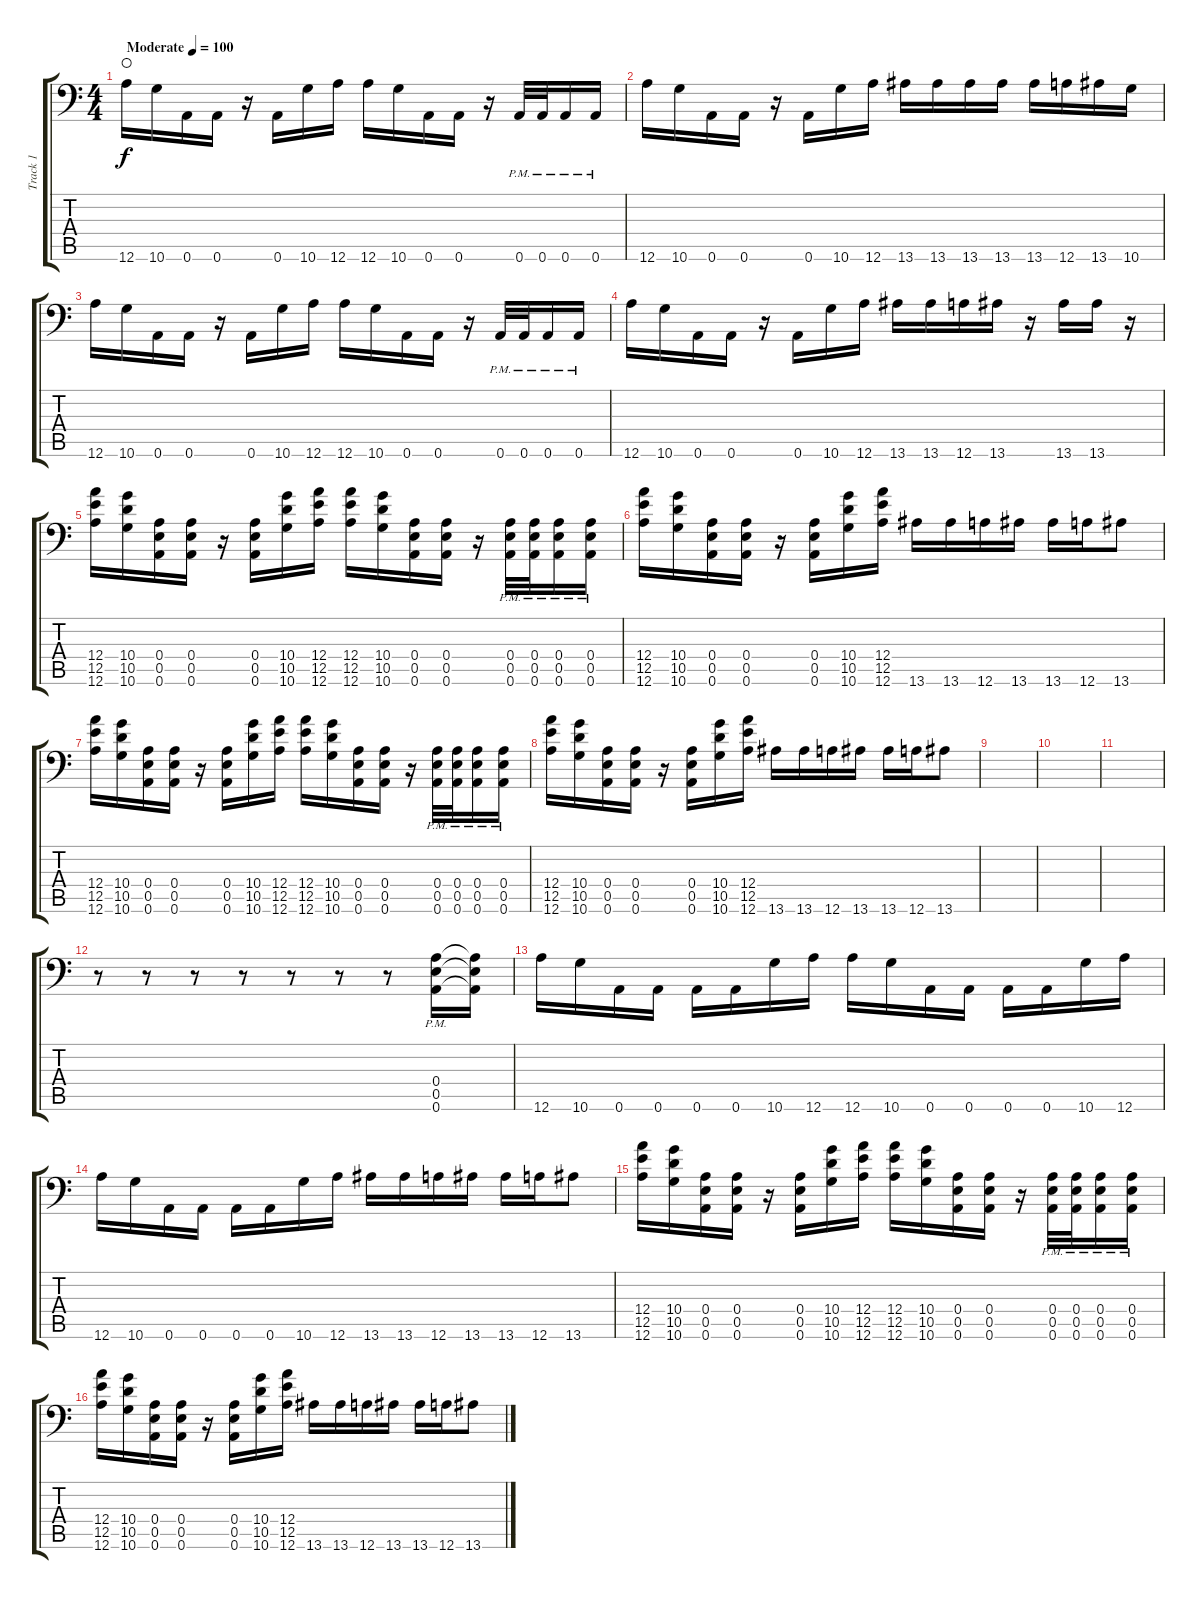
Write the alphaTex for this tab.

\track ("Track 1" "Track 1") {instrument distortionguitar}
\staff {score tabs}
\tuning (B3 Gb3 D3 A2 E2 A1) {hide}
\ts (4 4)
\tempo (100 "Moderate")
\clef f4
\ks c
12.6.16{dy f instrument distortionguitar waho} 10.6.16 0.6.16 0.6.16 r.16 0.6.16 10.6.16 12.6.16 12.6.16 10.6.16 0.6.16 0.6.16 r.16 0.6{pm}.32 0.6{pm}.32 0.6{pm}.16 0.6{pm}.16 |
12.6.16 10.6.16 0.6.16 0.6.16 r.16 0.6.16 10.6.16 12.6.16 13.6.16 13.6.16 13.6.16 13.6.16 13.6.16 12.6.16 13.6.16 10.6.16 |
12.6.16 10.6.16 0.6.16 0.6.16 r.16 0.6.16 10.6.16 12.6.16 12.6.16 10.6.16 0.6.16 0.6.16 r.16 0.6{pm}.32 0.6{pm}.32 0.6{pm}.16 0.6{pm}.16 |
12.6.16 10.6.16 0.6.16 0.6.16 r.16 0.6.16 10.6.16 12.6.16 13.6.16 13.6.16 12.6.16 13.6.16 r.16{volume 0} 13.6.16{volume 7} 13.6.16 r.16{volume 0} |
(12.4 12.5 12.6).16{volume 7} (10.4 10.5 10.6).16 (0.4 0.5 0.6).16 (0.4 0.5 0.6).16 r.16 (0.4 0.5 0.6).16 (10.4 10.5 10.6).16 (12.4 12.5 12.6).16 (12.4 12.5 12.6).16 (10.4 10.5 10.6).16 (0.4 0.5 0.6).16 (0.4 0.5 0.6).16 r.16 (0.4{pm} 0.5{pm} 0.6{pm}).32 (0.4{pm} 0.5{pm} 0.6{pm}).32 (0.4{pm} 0.5{pm} 0.6{pm}).16 (0.4{pm} 0.5{pm} 0.6{pm}).16 |
(12.4 12.5 12.6).16 (10.4 10.5 10.6).16 (0.4 0.5 0.6).16 (0.4 0.5 0.6).16 r.16 (0.4 0.5 0.6).16 (10.4 10.5 10.6).16 (12.4 12.5 12.6).16 13.6.16 13.6.16 12.6.16 13.6.16 13.6.16 12.6.16 13.6.8 |
(12.4 12.5 12.6).16 (10.4 10.5 10.6).16 (0.4 0.5 0.6).16 (0.4 0.5 0.6).16 r.16 (0.4 0.5 0.6).16 (10.4 10.5 10.6).16 (12.4 12.5 12.6).16 (12.4 12.5 12.6).16 (10.4 10.5 10.6).16 (0.4 0.5 0.6).16 (0.4 0.5 0.6).16 r.16 (0.4{pm} 0.5{pm} 0.6{pm}).32 (0.4{pm} 0.5{pm} 0.6{pm}).32 (0.4{pm} 0.5{pm} 0.6{pm}).16 (0.4{pm} 0.5{pm} 0.6{pm}).16 |
(12.4 12.5 12.6).16 (10.4 10.5 10.6).16 (0.4 0.5 0.6).16 (0.4 0.5 0.6).16 r.16 (0.4 0.5 0.6).16 (10.4 10.5 10.6).16 (12.4 12.5 12.6).16 13.6.16 13.6.16 12.6.16 13.6.16 13.6.16 12.6.16 13.6.8 |
|
|
|
r.8 r.8 r.8 r.8 r.8 r.8 r.8 (0.4{pm} 0.5{pm} 0.6{pm}).16 (0.4{t} 0.5{t} 0.6{t}).16 |
12.6.16 10.6.16 0.6.16 0.6.16 0.6.16 0.6.16 10.6.16 12.6.16 12.6.16 10.6.16 0.6.16 0.6.16 0.6.16 0.6.16 10.6.16 12.6.16 |
12.6.16 10.6.16 0.6.16 0.6.16 0.6.16 0.6.16 10.6.16 12.6.16 13.6.16 13.6.16 12.6.16 13.6.16 13.6.16 12.6.16 13.6.8 |
(12.4 12.5 12.6).16 (10.4 10.5 10.6).16 (0.4 0.5 0.6).16 (0.4 0.5 0.6).16 r.16 (0.4 0.5 0.6).16 (10.4 10.5 10.6).16 (12.4 12.5 12.6).16 (12.4 12.5 12.6).16 (10.4 10.5 10.6).16 (0.4 0.5 0.6).16 (0.4 0.5 0.6).16 r.16 (0.4{pm} 0.5{pm} 0.6{pm}).32 (0.4{pm} 0.5{pm} 0.6{pm}).32 (0.4{pm} 0.5{pm} 0.6{pm}).16 (0.4{pm} 0.5{pm} 0.6{pm}).16 |
(12.4 12.5 12.6).16 (10.4 10.5 10.6).16 (0.4 0.5 0.6).16 (0.4 0.5 0.6).16 r.16 (0.4 0.5 0.6).16 (10.4 10.5 10.6).16 (12.4 12.5 12.6).16 13.6.16 13.6.16 12.6.16 13.6.16 13.6.16 12.6.16 13.6.8
